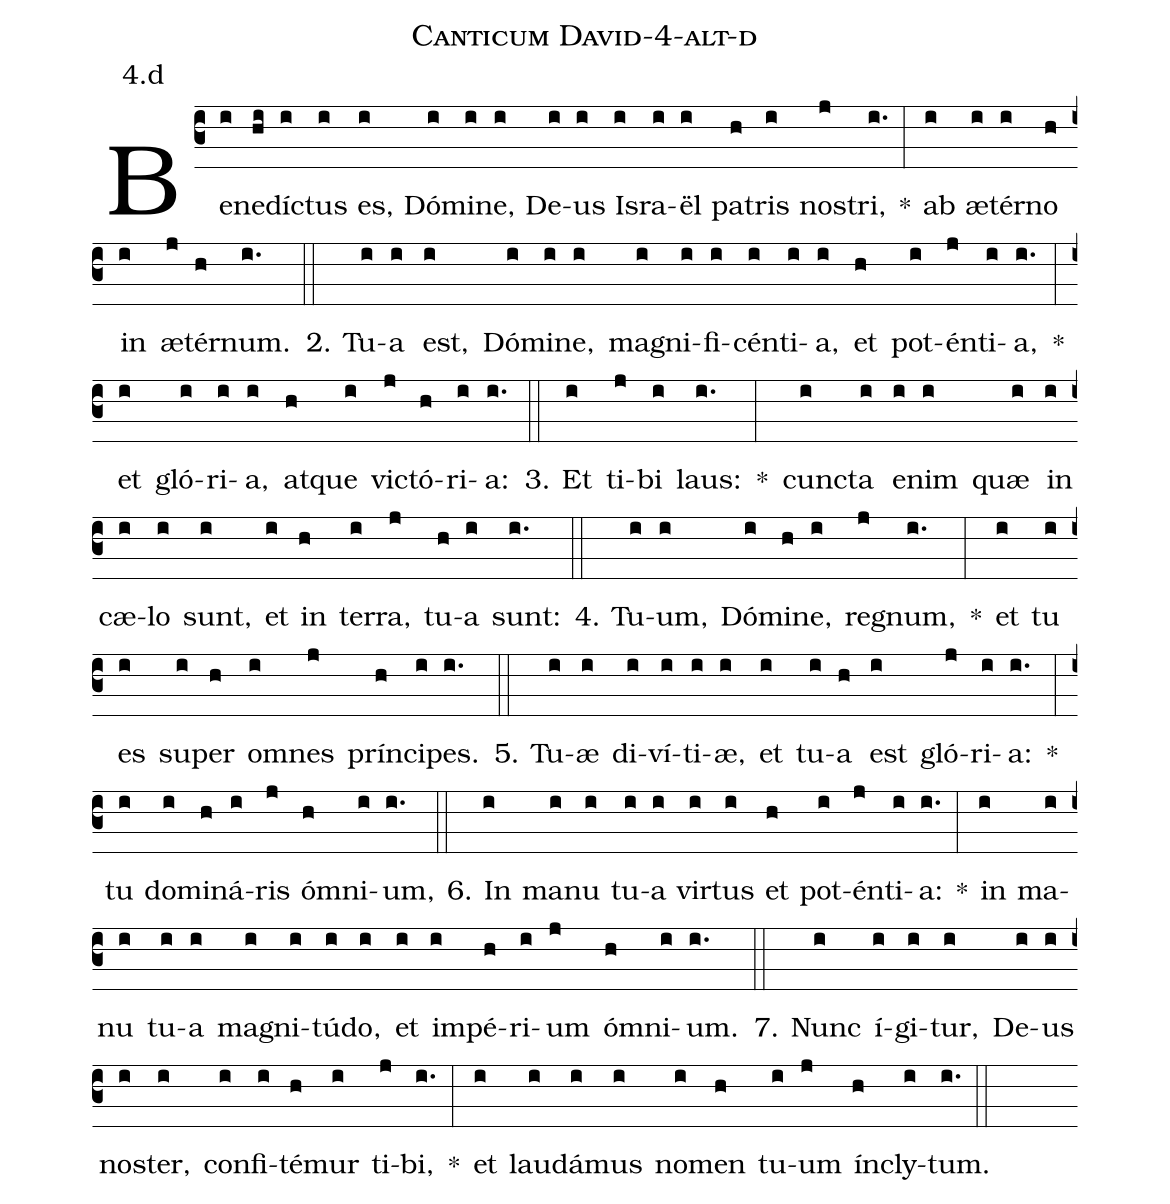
name: Canticum David-4-alt-d;
annotation: 4.d;
%%
(c3)Be(i)ne(hi)díc(i)tus(i) es,(i) Dó(i)mi(i)ne,(i) De(i)us(i) Is(i)ra(i)ël(i) pa(h)tris(i) nos(j)tri,(i.) *(:) ab(i) æ(i)tér(i)no(h) in(i) æ(j)tér(h)num.(i.) (::)
2. Tu(i)a(i) est,(i) Dó(i)mi(i)ne,(i) ma(i)gni(i)fi(i)cén(i)ti(i)a,(i) et(h) pot(i)én(j)ti(i)a,(i.) *(:) et(i) gló(i)ri(i)a,(i) at(h)que(i) vic(j)tó(h)ri(i)a:(i.) (::)
3. Et(i) ti(j)bi(i) laus:(i.) *(:) cunc(i)ta(i) e(i)nim(i) quæ(i) in(i) cæ(i)lo(i) sunt,(i) et(i) in(h) ter(i)ra,(j) tu(h)a(i) sunt:(i.) (::)
4. Tu(i)um,(i) Dó(i)mi(h)ne,(i) re(j)gnum,(i.) *(:) et(i) tu(i) es(i) su(i)per(h) om(i)nes(j) prín(h)ci(i)pes.(i.) (::)
5. Tu(i)æ(i) di(i)ví(i)ti(i)æ,(i) et(i) tu(i)a(h) est(i) gló(j)ri(i)a:(i.) *(:) tu(i) do(i)mi(h)ná(i)ris(j) óm(h)ni(i)um,(i.) (::)
6. In(i) ma(i)nu(i) tu(i)a(i) vir(i)tus(i) et(h) pot(i)én(j)ti(i)a:(i.) *(:) in(i) ma(i)nu(i) tu(i)a(i) ma(i)gni(i)tú(i)do,(i) et(i) im(i)pé(h)ri(i)um(j) óm(h)ni(i)um.(i.) (::)
7. Nunc(i) í(i)gi(i)tur,(i) De(i)us(i) nos(i)ter,(i) con(i)fi(i)té(h)mur(i) ti(j)bi,(i.) *(:) et(i) lau(i)dá(i)mus(i) no(i)men(h) tu(i)um(j) ín(h)cly(i)tum.(i.) (::)
